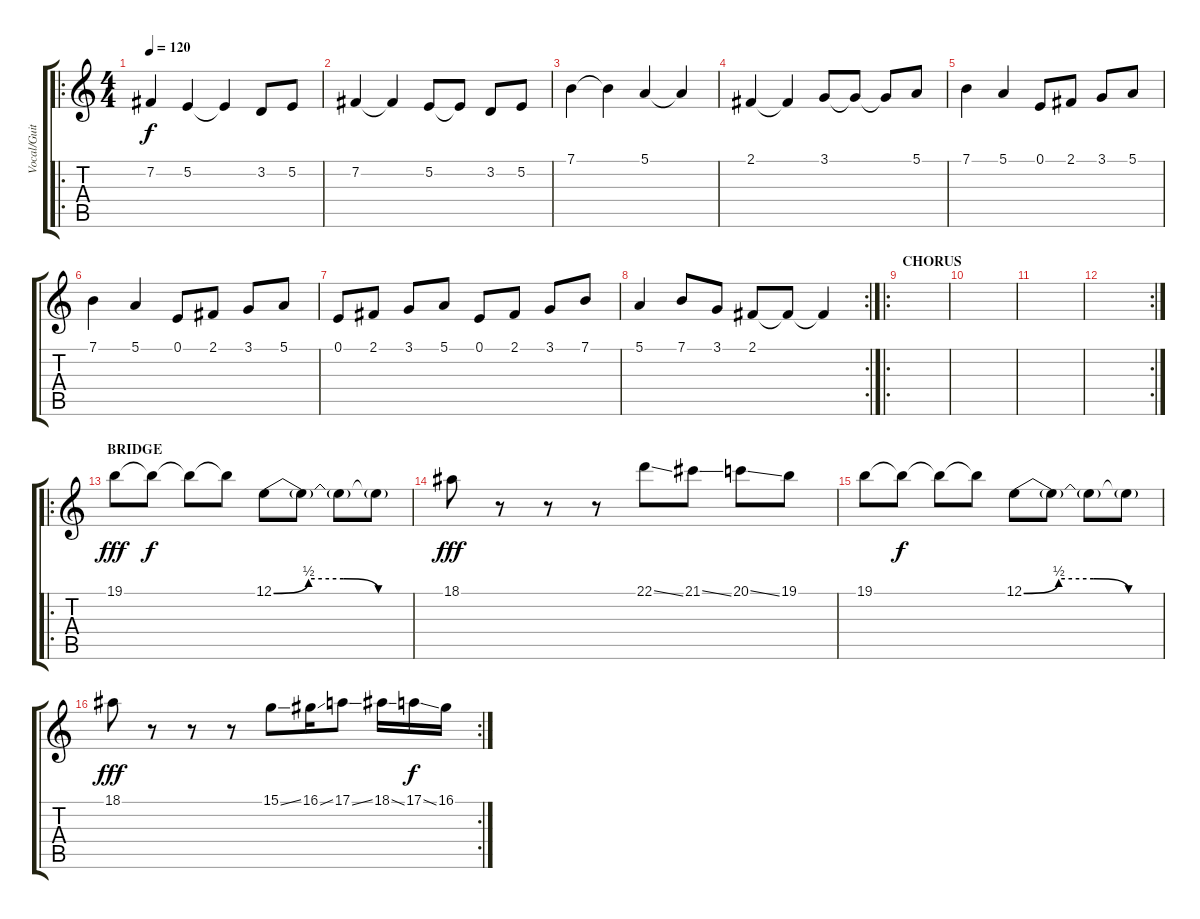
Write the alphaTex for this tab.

\track ("Vocal/Guitar 3 " "Vocal/Guit") {instrument lead2sawtooth}
\staff {score tabs}
\tuning (E4 B3 G3 D3 A2 E2) {hide}
\ro
\ts (4 4)
\tempo 120
\clef g2
\ks c
7.2.4{dy f} 5.2.4 5.2{t}.4 3.2.8 5.2.8 |
7.2.4 7.2{t}.4 5.2.8 5.2{t}.8 3.2.8 5.2.8 |
7.1.4 7.1{t}.4 5.1.4 5.1{t}.4 |
2.1.4 2.1{t}.4 3.1.8 3.1{t}.8 3.1{t}.8 5.1.8 |
7.1.4 5.1.4 0.1.8 2.1.8 3.1.8 5.1.8 |
7.1.4 5.1.4 0.1.8 2.1.8 3.1.8 5.1.8 |
0.1.8 2.1.8 3.1.8 5.1.8 0.1.8 2.1.8 3.1.8 7.1.8 |
\rc 2
5.1.4 7.1.8 3.1.8 2.1.8 2.1{t}.8 2.1{t}.4 |
\ro
\section ("" "CHORUS")
|
|
|
\rc 2
|
\ro
\section ("" "BRIDGE")
19.1.8{dy fff volume 8 balance 0} 19.1{t}.8{dy f} 19.1{t}.8 19.1{t}.8 12.1{be (custom 0 0 15 2 30 2 45 0 60 0)}.8 12.1{t}.8 12.1{t}.8 12.1{t}.8 |
18.1.8{dy fff} r.8 r.8 r.8 22.1{ss}.8 21.1{ss}.8 20.1{ss}.8 19.1.8 |
19.1.8 19.1{t}.8{dy f} 19.1{t}.8 19.1{t}.8 12.1{be (custom 0 0 15 2 30 2 45 0 60 0)}.8 12.1{t}.8 12.1{t}.8 12.1{t}.8 |
\rc 2
18.1.8{dy fff} r.8 r.8 r.8 15.1{ss}.8 16.1{ss}.16 17.1{ss}.8 18.1{ss}.16 17.1{ss}.16{dy f} 16.1.16
